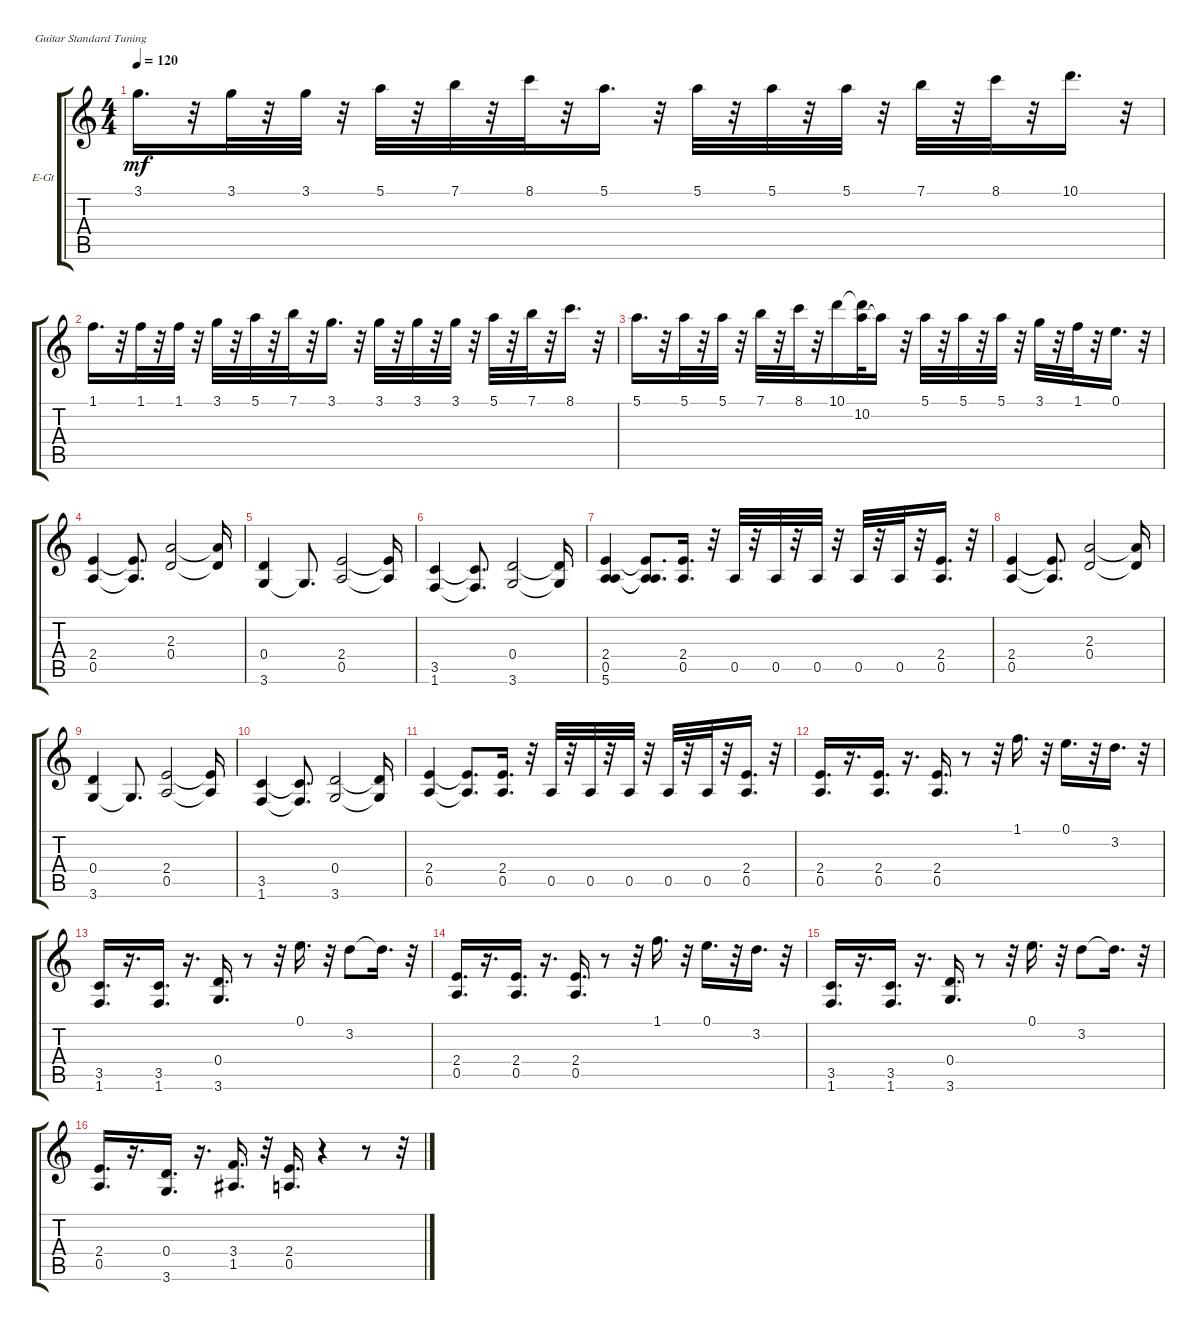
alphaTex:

\bracketExtendMode groupsimilarinstruments
\firstSystemTrackNameOrientation horizontal
\otherSystemsTrackNameOrientation horizontal
\track ("" "E-Gt") {instrument electricguitarclean}
\staff {score tabs}
\tuning (E4 B3 G3 D3 A2 E2)
\ts (4 4)
\tempo 120
\clef g2
\ks c
3.1.16{d dy mf} r.32 3.1.32 r.32 3.1.32 r.32 5.1.32 r.32 7.1.32 r.32 8.1.32 r.32 5.1.16{d} r.32 5.1.32 r.32 5.1.32 r.32 5.1.32 r.32 7.1.32 r.32 8.1.32 r.32 10.1.16{d} r.32 |
1.1.16{d} r.32 1.1.32 r.32 1.1.32 r.32 3.1.32 r.32 5.1.32 r.32 7.1.32 r.32 3.1.16{d} r.32 3.1.32 r.32 3.1.32 r.32 3.1.32 r.32 5.1.32 r.32 7.1.32 r.32 8.1.16{d} r.32 |
5.1.16{d} r.32 5.1.32 r.32 5.1.32 r.32 7.1.32 r.32 8.1.32 r.32 10.1.16 (10.1{t} 10.2).32 10.2{t}.16 r.32 5.1.32 r.32 5.1.32 r.32 5.1.32 r.32 3.1.32 r.32 1.1.32 r.32 0.1.16{d} r.32 |
(2.4 0.5).4 (2.4{t} 0.5{t}).8{d} (2.3 0.4).2 (2.3{t} 0.4{t}).16 |
(0.4 3.6).4 3.6{t}.8{d} (2.4 0.5).2 (2.4{t} 0.5{t}).16 |
(3.5 1.6).4 (3.5{t} 1.6{t}).8{d} (0.4 3.6).2 (0.4{t} 3.6{t}).16 |
(0.5 5.6 2.4).4 (0.5{t} 5.6{t} 2.4{t}).8{d} (2.4 0.5).16{d} r.32 0.5.32 r.32 0.5.32 r.32 0.5.32 r.32 0.5.32 r.32 0.5.32 r.32 (2.4 0.5).16{d} r.32 |
(2.4 0.5).4 (2.4{t} 0.5{t}).8{d} (2.3 0.4).2 (2.3{t} 0.4{t}).16 |
(0.4 3.6).4 3.6{t}.8{d} (2.4 0.5).2 (2.4{t} 0.5{t}).16 |
(3.5 1.6).4 (3.5{t} 1.6{t}).8{d} (0.4 3.6).2 (0.4{t} 3.6{t}).16 |
(2.4 0.5).4 (2.4{t} 0.5{t}).8{d} (2.4 0.5).16{d} r.32 0.5.32 r.32 0.5.32 r.32 0.5.32 r.32 0.5.32 r.32 0.5.32 r.32 (2.4 0.5).16{d} r.32 |
(2.4 0.5).16{d} r.16{d} (2.4 0.5).16{d} r.16{d} (2.4 0.5).16{d} r.8 r.32 1.1.16{d} r.32 0.1.16{d} r.32 3.2.16{d} r.32 |
(3.5 1.6).16{d} r.16{d} (3.5 1.6).16{d} r.16{d} (0.4 3.6).16{d} r.8 r.32 0.1.16{d} r.32 3.2.8 3.2{t}.16{d} r.32 |
(2.4 0.5).16{d} r.16{d} (2.4 0.5).16{d} r.16{d} (2.4 0.5).16{d} r.8 r.32 1.1.16{d} r.32 0.1.16{d} r.32 3.2.16{d} r.32 |
(3.5 1.6).16{d} r.16{d} (3.5 1.6).16{d} r.16{d} (0.4 3.6).16{d} r.8 r.32 0.1.16{d} r.32 3.2.8 3.2{t}.16{d} r.32 |
(0.5 2.4).16{d} r.16{d} (0.4 3.6).16{d} r.16{d} (3.4 1.5).16{d} r.32 (2.4 0.5).16{d} r.4 r.8 r.32
